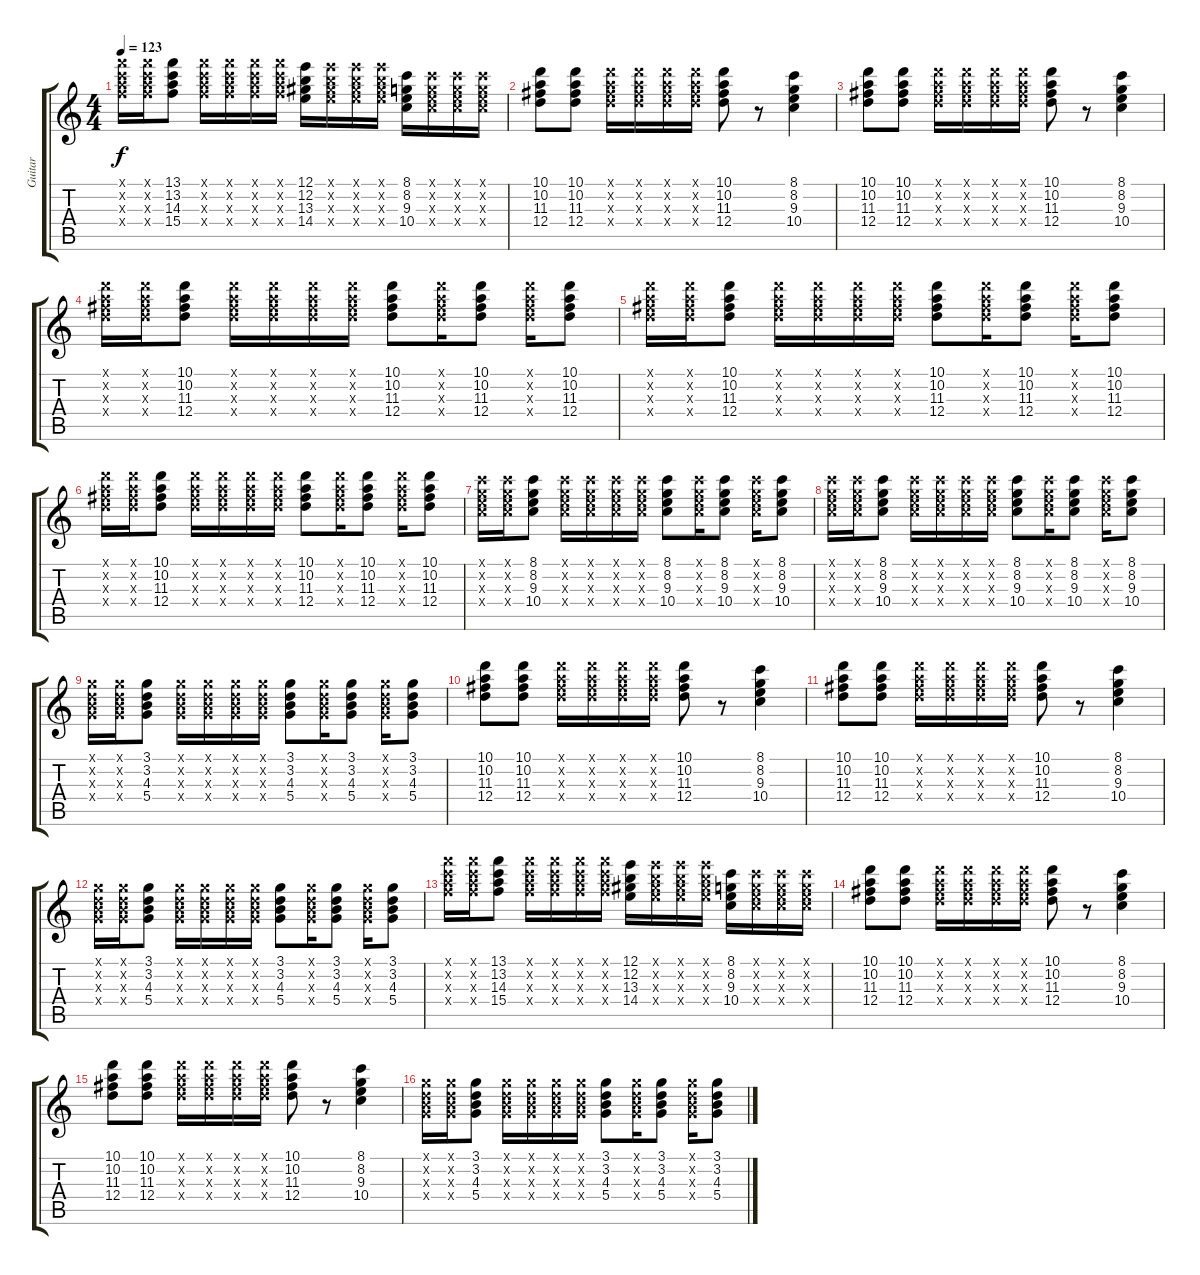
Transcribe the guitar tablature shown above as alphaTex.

\track ("Guitar" "Guitar") {instrument overdrivenguitar}
\staff {score tabs}
\tuning (E4 B3 G3 D3 A2 E2) {hide}
\ts (4 4)
\tempo 123
\clef g2
\ks c
(13.1{x} 13.2{x} 14.3{x} 15.4{x}).16{dy f} (13.1{x} 13.2{x} 14.3{x} 15.4{x}).16 (13.1 13.2 14.3 15.4).8 (13.1{x} 13.2{x} 14.3{x} 15.4{x}).16 (13.1{x} 13.2{x} 14.3{x} 15.4{x}).16 (13.1{x} 13.2{x} 14.3{x} 15.4{x}).16 (13.1{x} 13.2{x} 14.3{x} 15.4{x}).16 (12.1 12.2 13.3 14.4).16 (12.1{x} 12.2{x} 13.3{x} 14.4{x}).16 (12.1{x} 12.2{x} 13.3{x} 14.4{x}).16 (12.1{x} 12.2{x} 13.3{x} 14.4{x}).16 (8.1 8.2 9.3 10.4).16 (8.1{x} 8.2{x} 9.3{x} 10.4{x}).16 (8.1{x} 8.2{x} 9.3{x} 10.4{x}).16 (8.1{x} 8.2{x} 9.3{x} 10.4{x}).16 |
(10.1 10.2 11.3 12.4).8 (10.1 10.2 11.3 12.4).8 (10.1{x} 10.2{x} 11.3{x} 12.4{x}).16 (10.1{x} 10.2{x} 11.3{x} 12.4{x}).16 (10.1{x} 10.2{x} 11.3{x} 12.4{x}).16 (10.1{x} 10.2{x} 11.3{x} 12.4{x}).16 (10.1 10.2 11.3 12.4).8 r.8 (8.1 8.2 9.3 10.4).4 |
(10.1 10.2 11.3 12.4).8 (10.1 10.2 11.3 12.4).8 (10.1{x} 10.2{x} 11.3{x} 12.4{x}).16 (10.1{x} 10.2{x} 11.3{x} 12.4{x}).16 (10.1{x} 10.2{x} 11.3{x} 12.4{x}).16 (10.1{x} 10.2{x} 11.3{x} 12.4{x}).16 (10.1 10.2 11.3 12.4).8 r.8 (8.1 8.2 9.3 10.4).4 |
(10.1{x} 10.2{x} 11.3{x} 12.4{x}).16 (10.1{x} 10.2{x} 11.3{x} 12.4{x}).16 (10.1 10.2 11.3 12.4).8 (10.1{x} 10.2{x} 11.3{x} 12.4{x}).16 (10.1{x} 10.2{x} 11.3{x} 12.4{x}).16 (10.1{x} 10.2{x} 11.3{x} 12.4{x}).16 (10.1{x} 10.2{x} 11.3{x} 12.4{x}).16 (10.1 10.2 11.3 12.4).8 (10.1{x} 10.2{x} 11.3{x} 12.4{x}).16 (10.1 10.2 11.3 12.4).8 (10.1{x} 10.2{x} 11.3{x} 12.4{x}).16 (10.1 10.2 11.3 12.4).8 |
(10.1{x} 10.2{x} 11.3{x} 12.4{x}).16 (10.1{x} 10.2{x} 11.3{x} 12.4{x}).16 (10.1 10.2 11.3 12.4).8 (10.1{x} 10.2{x} 11.3{x} 12.4{x}).16 (10.1{x} 10.2{x} 11.3{x} 12.4{x}).16 (10.1{x} 10.2{x} 11.3{x} 12.4{x}).16 (10.1{x} 10.2{x} 11.3{x} 12.4{x}).16 (10.1 10.2 11.3 12.4).8 (10.1{x} 10.2{x} 11.3{x} 12.4{x}).16 (10.1 10.2 11.3 12.4).8 (10.1{x} 10.2{x} 11.3{x} 12.4{x}).16 (10.1 10.2 11.3 12.4).8 |
(10.1{x} 10.2{x} 11.3{x} 12.4{x}).16 (10.1{x} 10.2{x} 11.3{x} 12.4{x}).16 (10.1 10.2 11.3 12.4).8 (10.1{x} 10.2{x} 11.3{x} 12.4{x}).16 (10.1{x} 10.2{x} 11.3{x} 12.4{x}).16 (10.1{x} 10.2{x} 11.3{x} 12.4{x}).16 (10.1{x} 10.2{x} 11.3{x} 12.4{x}).16 (10.1 10.2 11.3 12.4).8 (10.1{x} 10.2{x} 11.3{x} 12.4{x}).16 (10.1 10.2 11.3 12.4).8 (10.1{x} 10.2{x} 11.3{x} 12.4{x}).16 (10.1 10.2 11.3 12.4).8 |
(8.1{x} 8.2{x} 9.3{x} 10.4{x}).16 (8.1{x} 8.2{x} 9.3{x} 10.4{x}).16 (8.1 8.2 9.3 10.4).8 (8.1{x} 8.2{x} 9.3{x} 10.4{x}).16 (8.1{x} 8.2{x} 9.3{x} 10.4{x}).16 (8.1{x} 8.2{x} 9.3{x} 10.4{x}).16 (8.1{x} 8.2{x} 9.3{x} 10.4{x}).16 (8.1 8.2 9.3 10.4).8 (8.1{x} 8.2{x} 9.3{x} 10.4{x}).16 (8.1 8.2 9.3 10.4).8 (8.1{x} 8.2{x} 9.3{x} 10.4{x}).16 (8.1 8.2 9.3 10.4).8 |
(8.1{x} 8.2{x} 9.3{x} 10.4{x}).16 (8.1{x} 8.2{x} 9.3{x} 10.4{x}).16 (8.1 8.2 9.3 10.4).8 (8.1{x} 8.2{x} 9.3{x} 10.4{x}).16 (8.1{x} 8.2{x} 9.3{x} 10.4{x}).16 (8.1{x} 8.2{x} 9.3{x} 10.4{x}).16 (8.1{x} 8.2{x} 9.3{x} 10.4{x}).16 (8.1 8.2 9.3 10.4).8 (8.1{x} 8.2{x} 9.3{x} 10.4{x}).16 (8.1 8.2 9.3 10.4).8 (8.1{x} 8.2{x} 9.3{x} 10.4{x}).16 (8.1 8.2 9.3 10.4).8 |
(3.1{x} 3.2{x} 4.3{x} 5.4{x}).16 (3.1{x} 3.2{x} 4.3{x} 5.4{x}).16 (3.1 3.2 4.3 5.4).8 (3.1{x} 3.2{x} 4.3{x} 5.4{x}).16 (3.1{x} 3.2{x} 4.3{x} 5.4{x}).16 (3.1{x} 3.2{x} 4.3{x} 5.4{x}).16 (3.1{x} 3.2{x} 4.3{x} 5.4{x}).16 (3.1 3.2 4.3 5.4).8 (3.1{x} 3.2{x} 4.3{x} 5.4{x}).16 (3.1 3.2 4.3 5.4).8 (3.1{x} 3.2{x} 4.3{x} 5.4{x}).16 (3.1 3.2 4.3 5.4).8 |
(10.1 10.2 11.3 12.4).8 (10.1 10.2 11.3 12.4).8 (10.1{x} 10.2{x} 11.3{x} 12.4{x}).16 (10.1{x} 10.2{x} 11.3{x} 12.4{x}).16 (10.1{x} 10.2{x} 11.3{x} 12.4{x}).16 (10.1{x} 10.2{x} 11.3{x} 12.4{x}).16 (10.1 10.2 11.3 12.4).8 r.8 (8.1 8.2 9.3 10.4).4 |
(10.1 10.2 11.3 12.4).8 (10.1 10.2 11.3 12.4).8 (10.1{x} 10.2{x} 11.3{x} 12.4{x}).16 (10.1{x} 10.2{x} 11.3{x} 12.4{x}).16 (10.1{x} 10.2{x} 11.3{x} 12.4{x}).16 (10.1{x} 10.2{x} 11.3{x} 12.4{x}).16 (10.1 10.2 11.3 12.4).8 r.8 (8.1 8.2 9.3 10.4).4 |
(3.1{x} 3.2{x} 4.3{x} 5.4{x}).16 (3.1{x} 3.2{x} 4.3{x} 5.4{x}).16 (3.1 3.2 4.3 5.4).8 (3.1{x} 3.2{x} 4.3{x} 5.4{x}).16 (3.1{x} 3.2{x} 4.3{x} 5.4{x}).16 (3.1{x} 3.2{x} 4.3{x} 5.4{x}).16 (3.1{x} 3.2{x} 4.3{x} 5.4{x}).16 (3.1 3.2 4.3 5.4).8 (3.1{x} 3.2{x} 4.3{x} 5.4{x}).16 (3.1 3.2 4.3 5.4).8 (3.1{x} 3.2{x} 4.3{x} 5.4{x}).16 (3.1 3.2 4.3 5.4).8 |
(13.1{x} 13.2{x} 14.3{x} 15.4{x}).16 (13.1{x} 13.2{x} 14.3{x} 15.4{x}).16 (13.1 13.2 14.3 15.4).8 (13.1{x} 13.2{x} 14.3{x} 15.4{x}).16 (13.1{x} 13.2{x} 14.3{x} 15.4{x}).16 (13.1{x} 13.2{x} 14.3{x} 15.4{x}).16 (13.1{x} 13.2{x} 14.3{x} 15.4{x}).16 (12.1 12.2 13.3 14.4).16 (12.1{x} 12.2{x} 13.3{x} 14.4{x}).16 (12.1{x} 12.2{x} 13.3{x} 14.4{x}).16 (12.1{x} 12.2{x} 13.3{x} 14.4{x}).16 (8.1 8.2 9.3 10.4).16 (8.1{x} 8.2{x} 9.3{x} 10.4{x}).16 (8.1{x} 8.2{x} 9.3{x} 10.4{x}).16 (8.1{x} 8.2{x} 9.3{x} 10.4{x}).16 |
(10.1 10.2 11.3 12.4).8 (10.1 10.2 11.3 12.4).8 (10.1{x} 10.2{x} 11.3{x} 12.4{x}).16 (10.1{x} 10.2{x} 11.3{x} 12.4{x}).16 (10.1{x} 10.2{x} 11.3{x} 12.4{x}).16 (10.1{x} 10.2{x} 11.3{x} 12.4{x}).16 (10.1 10.2 11.3 12.4).8 r.8 (8.1 8.2 9.3 10.4).4 |
(10.1 10.2 11.3 12.4).8 (10.1 10.2 11.3 12.4).8 (10.1{x} 10.2{x} 11.3{x} 12.4{x}).16 (10.1{x} 10.2{x} 11.3{x} 12.4{x}).16 (10.1{x} 10.2{x} 11.3{x} 12.4{x}).16 (10.1{x} 10.2{x} 11.3{x} 12.4{x}).16 (10.1 10.2 11.3 12.4).8 r.8 (8.1 8.2 9.3 10.4).4 |
(3.1{x} 3.2{x} 4.3{x} 5.4{x}).16 (3.1{x} 3.2{x} 4.3{x} 5.4{x}).16 (3.1 3.2 4.3 5.4).8 (3.1{x} 3.2{x} 4.3{x} 5.4{x}).16 (3.1{x} 3.2{x} 4.3{x} 5.4{x}).16 (3.1{x} 3.2{x} 4.3{x} 5.4{x}).16 (3.1{x} 3.2{x} 4.3{x} 5.4{x}).16 (3.1 3.2 4.3 5.4).8 (3.1{x} 3.2{x} 4.3{x} 5.4{x}).16 (3.1 3.2 4.3 5.4).8 (3.1{x} 3.2{x} 4.3{x} 5.4{x}).16 (3.1 3.2 4.3 5.4).8
